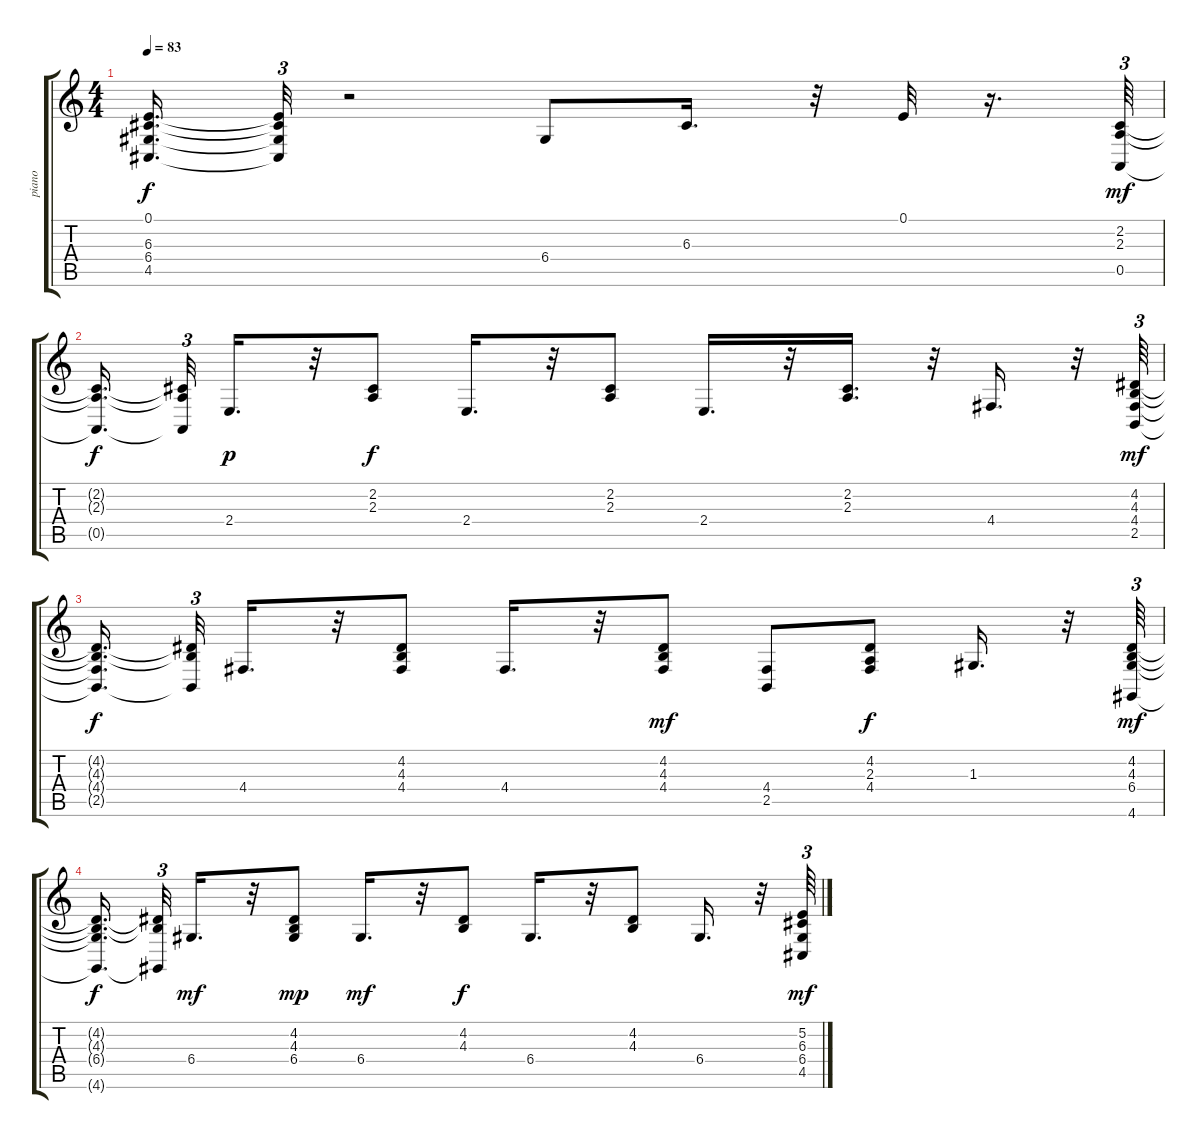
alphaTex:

\track ("piano" "piano") {instrument acousticgrandpiano}
\staff {score tabs}
\tuning (E4 B3 G3 D3 A2 E2) {hide}
\ts (4 4)
\tempo 83
\clef g2
\ks c
(0.1{t} 6.3{t} 6.4{t} 4.5{t}).16{d dy f} (0.1{t} 6.3{t} 6.4{t} 4.5{t}).32{tu (3 2)} r.2 6.4.8 6.3.16{d} r.32 0.1.32 r.16{d} (2.2 2.3 0.5).64{tu (3 2) dy mf} |
(2.2{t} 2.3{t} 0.5{t}).16{d dy f beam splitsecondary} (2.2{t} 2.3{t} 0.5{t}).32{tu (3 2)} 2.4.16{d dy p} r.32 (2.2 2.3).8{dy f} 2.4.16{d} r.32 (2.2 2.3).8 2.4.16{d} r.32 (2.2 2.3).16{d} r.32 4.4.16{d} r.32 (4.2 4.3 4.4 2.5).64{tu (3 2) dy mf} |
(4.2{t} 4.3{t} 4.4{t} 2.5{t}).16{d dy f beam splitsecondary} (4.2{t} 4.3{t} 2.5{t}).32{tu (3 2)} 4.4.16{d} r.32 (4.2 4.3 4.4).8 4.4.16{d} r.32 (4.2 4.3 4.4).8{dy mf} (4.4 2.5).8 (4.2 2.3 4.4).8{dy f} 1.3.16{d} r.32 (4.2 4.3 6.4 4.6).64{tu (3 2) dy mf} |
(4.2{t} 4.3{t} 6.4{t} 4.6{t}).16{d dy f beam splitsecondary} (4.2{t} 4.3{t} 4.6{t}).32{tu (3 2)} 6.4.16{d dy mf} r.32 (4.2 4.3 6.4).8{dy mp} 6.4.16{d dy mf} r.32 (4.2 4.3).8{dy f} 6.4.16{d} r.32 (4.2 4.3).8 6.4.16{d} r.32 (5.2 6.3 6.4 4.5).64{tu (3 2) dy mf}
